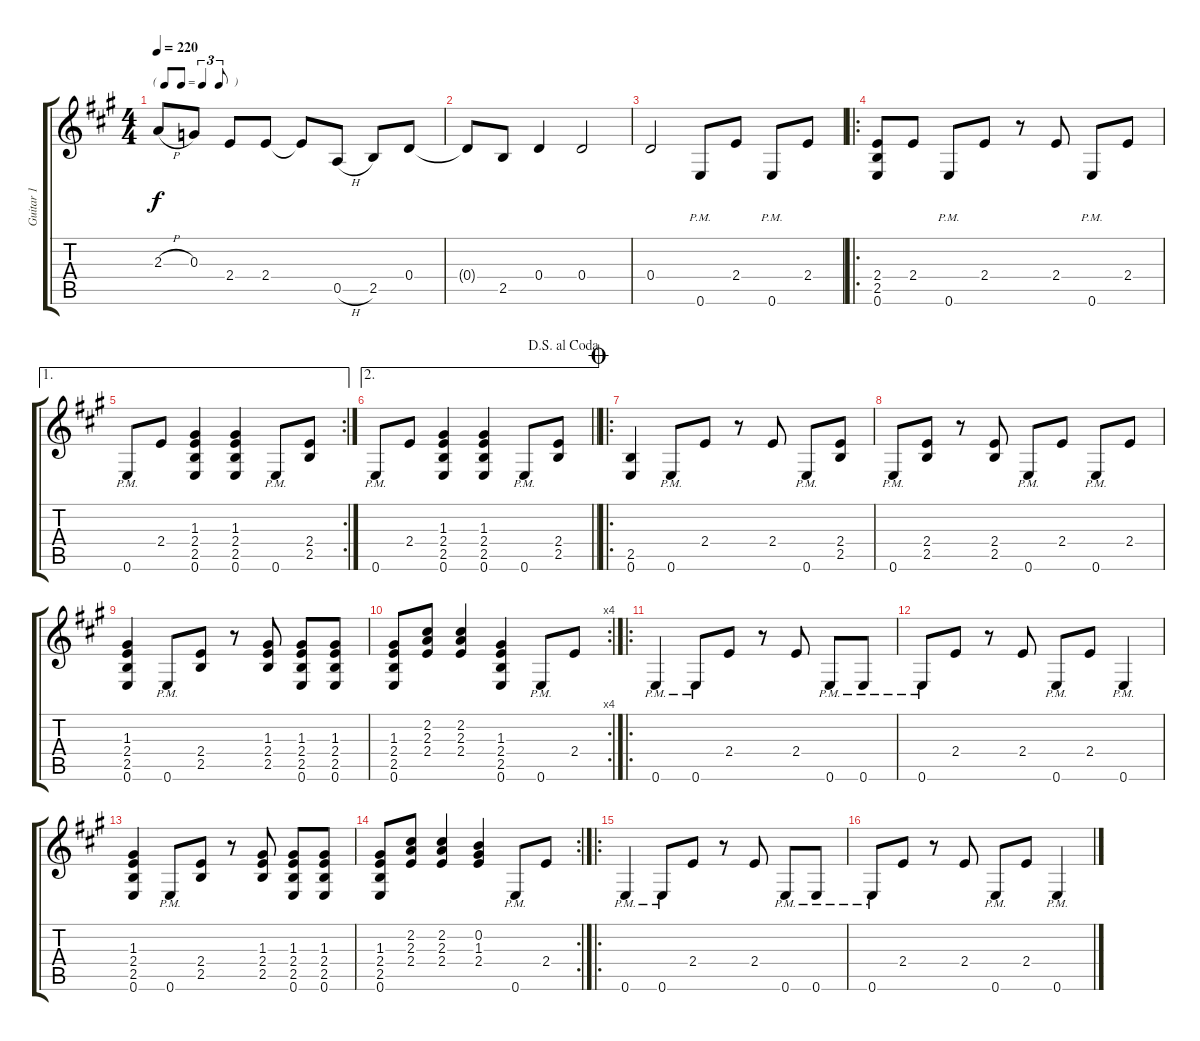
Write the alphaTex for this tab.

\track ("Guitar 1" "Guitar 1") {instrument overdrivenguitar}
\staff {score tabs}
\tuning (E4 B3 G3 D3 A2 E2) {hide}
\ts (4 4)
\tf triplet8th
\tempo 220
\clef g2
\ks a
2.3{h}.8{dy f} 0.3.8 2.4.8 2.4.8 2.4{t}.8 0.5{h}.8 2.5.8 0.4.8 |
0.4{t}.8 2.5.8 0.4.4 0.4.2 |
0.4.2 0.6{pm}.8 2.4.8 0.6{pm}.8 2.4.8 |
\ro
(2.4 2.5 0.6).8 2.4.8 0.6{pm}.8 2.4.8 r.8 2.4.8 0.6{pm}.8 2.4.8 |
\ae 1
\rc 2
0.6{pm}.8 2.4.8 (1.3 2.4 2.5 0.6).4 (1.3 2.4 2.5 0.6).4 0.6{pm}.8 (2.4 2.5).8 |
\ae 2
\jump dalsegnoalcoda
\barLineRight lightlight
0.6{pm}.8 2.4.8 (1.3 2.4 2.5 0.6).4 (1.3 2.4 2.5 0.6).4 0.6{pm}.8 (2.4 2.5).8 |
\ro
\jump coda
(2.5 0.6).4 0.6{pm}.8 2.4.8 r.8 2.4.8 0.6{pm}.8 (2.4 2.5).8 |
0.6{pm}.8 (2.4 2.5).8 r.8 (2.4 2.5).8 0.6{pm}.8 2.4.8 0.6{pm}.8 2.4.8 |
(1.3 2.4 2.5 0.6).4 0.6{pm}.8 (2.4 2.5).8 r.8 (1.3 2.4 2.5).8 (1.3 2.4 2.5 0.6).8 (1.3 2.4 2.5 0.6).8 |
\rc 4
(1.3 2.4 2.5 0.6).8 (2.2 2.3 2.4).8 (2.2 2.3 2.4).4 (1.3 2.4 2.5 0.6).4 0.6{pm}.8 2.4.8 |
\ro
0.6{pm}.4 0.6{pm}.8 2.4.8 r.8 2.4.8 0.6{pm}.8 0.6{pm}.8 |
0.6{pm}.8 2.4.8 r.8 2.4.8 0.6{pm}.8 2.4.8 0.6{pm}.4 |
(1.3 2.4 2.5 0.6).4 0.6{pm}.8 (2.4 2.5).8 r.8 (1.3 2.4 2.5).8 (1.3 2.4 2.5 0.6).8 (1.3 2.4 2.5 0.6).8 |
\rc 2
(1.3 2.4 2.5 0.6).8 (2.2 2.3 2.4).8 (2.2 2.3 2.4).4 (0.2 1.3 2.4).4 0.6{pm}.8 2.4.8 |
\ro
0.6{pm}.4 0.6{pm}.8 2.4.8 r.8 2.4.8 0.6{pm}.8 0.6{pm}.8 |
0.6{pm}.8 2.4.8 r.8 2.4.8 0.6{pm}.8 2.4.8 0.6{pm}.4
